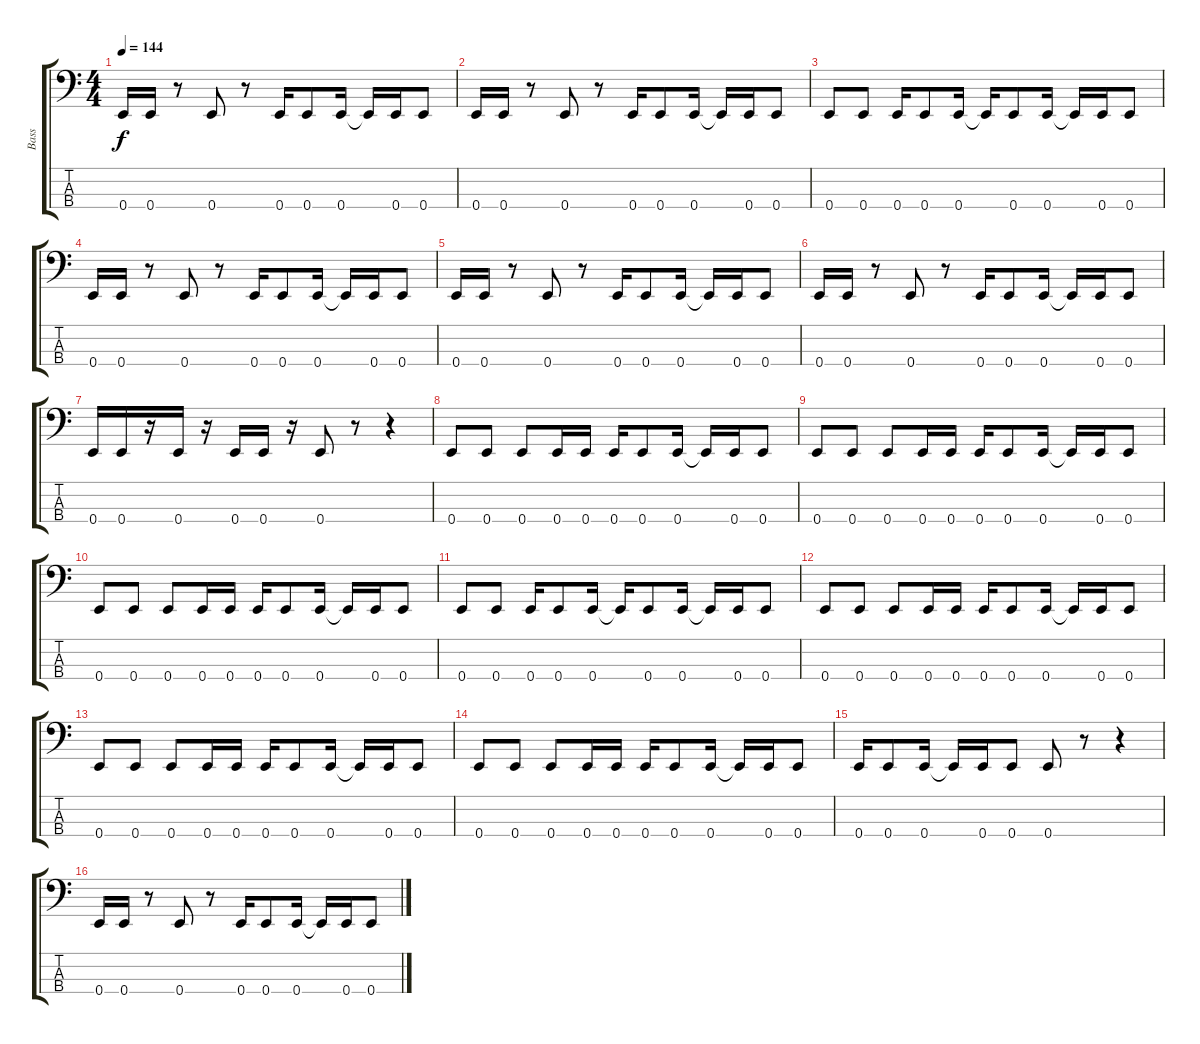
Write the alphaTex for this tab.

\track ("Bass" "Bass") {instrument electricbassfinger}
\staff {score tabs}
\tuning (G2 D2 A1 E1) {hide}
\ts (4 4)
\tempo 144
\clef f4
\ks c
0.4.16{dy f} 0.4.16 r.8 0.4.8 r.8 0.4.16 0.4.8 0.4.16 0.4{t}.16 0.4.16 0.4.8 |
0.4.16 0.4.16 r.8 0.4.8 r.8 0.4.16 0.4.8 0.4.16 0.4{t}.16 0.4.16 0.4.8 |
0.4.8 0.4.8 0.4.16 0.4.8 0.4.16 0.4{t}.16 0.4.8 0.4.16 0.4{t}.16 0.4.16 0.4.8 |
0.4.16 0.4.16 r.8 0.4.8 r.8 0.4.16 0.4.8 0.4.16 0.4{t}.16 0.4.16 0.4.8 |
0.4.16 0.4.16 r.8 0.4.8 r.8 0.4.16 0.4.8 0.4.16 0.4{t}.16 0.4.16 0.4.8 |
0.4.16 0.4.16 r.8 0.4.8 r.8 0.4.16 0.4.8 0.4.16 0.4{t}.16 0.4.16 0.4.8 |
0.4.16 0.4.16 r.16 0.4.16 r.16 0.4.16 0.4.16 r.16 0.4.8 r.8 r.4 |
0.4.8 0.4.8 0.4.8 0.4.16 0.4.16 0.4.16 0.4.8 0.4.16 0.4{t}.16 0.4.16 0.4.8 |
0.4.8 0.4.8 0.4.8 0.4.16 0.4.16 0.4.16 0.4.8 0.4.16 0.4{t}.16 0.4.16 0.4.8 |
0.4.8 0.4.8 0.4.8 0.4.16 0.4.16 0.4.16 0.4.8 0.4.16 0.4{t}.16 0.4.16 0.4.8 |
0.4.8 0.4.8 0.4.16 0.4.8 0.4.16 0.4{t}.16 0.4.8 0.4.16 0.4{t}.16 0.4.16 0.4.8 |
0.4.8 0.4.8 0.4.8 0.4.16 0.4.16 0.4.16 0.4.8 0.4.16 0.4{t}.16 0.4.16 0.4.8 |
0.4.8 0.4.8 0.4.8 0.4.16 0.4.16 0.4.16 0.4.8 0.4.16 0.4{t}.16 0.4.16 0.4.8 |
0.4.8 0.4.8 0.4.8 0.4.16 0.4.16 0.4.16 0.4.8 0.4.16 0.4{t}.16 0.4.16 0.4.8 |
0.4.16 0.4.8 0.4.16 0.4{t}.16 0.4.16 0.4.8 0.4.8 r.8 r.4 |
0.4.16 0.4.16 r.8 0.4.8 r.8 0.4.16 0.4.8 0.4.16 0.4{t}.16 0.4.16 0.4.8
